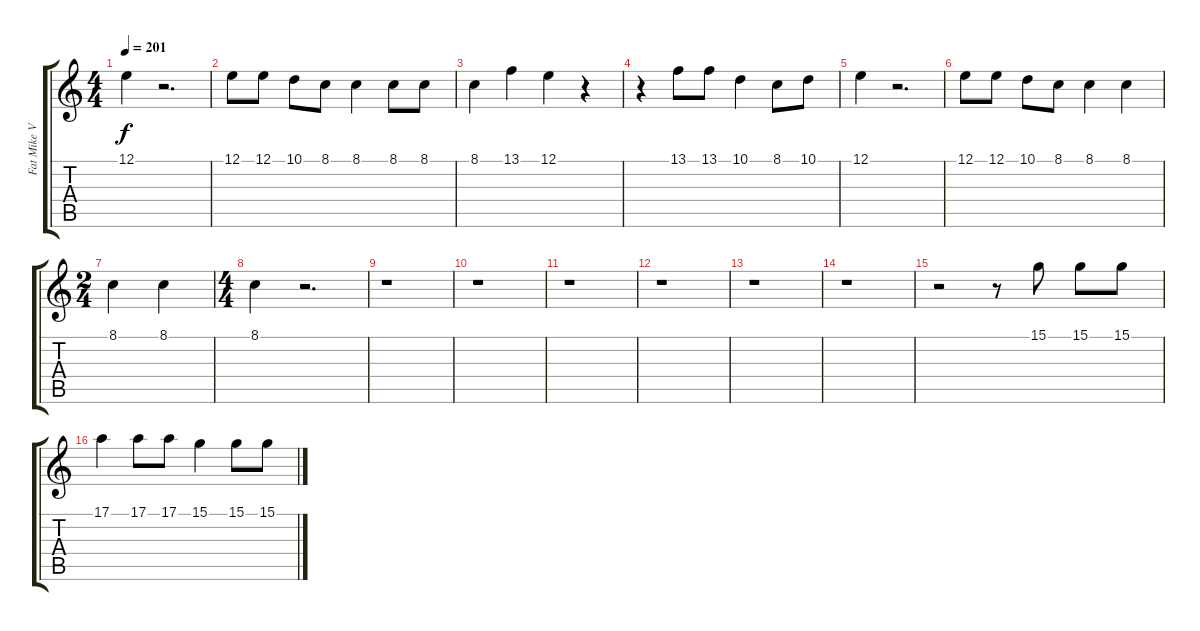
\track ("Fat Mike Voz" "Fat Mike V") {instrument viola}
\staff {score tabs}
\tuning (E4 B3 G3 D3 A2 E2) {hide}
\ts (4 4)
\tempo 201
\clef g2
\ks c
12.1.4{dy f} r.2{d} |
12.1.8 12.1.8 10.1.8 8.1.8 8.1.4 8.1.8 8.1.8 |
8.1.4 13.1.4 12.1.4 r.4 |
r.4 13.1.8 13.1.8 10.1.4 8.1.8 10.1.8 |
12.1.4 r.2{d} |
12.1.8 12.1.8 10.1.8 8.1.8 8.1.4 8.1.4 |
\ts (2 4)
8.1.4 8.1.4 |
\ts (4 4)
8.1.4 r.2{d} |
r.1 |
r.1 |
r.1 |
r.1 |
r.1 |
r.1 |
r.2 r.8 15.1.8 15.1.8 15.1.8 |
17.1.4 17.1.8 17.1.8 15.1.4 15.1.8 15.1.8
